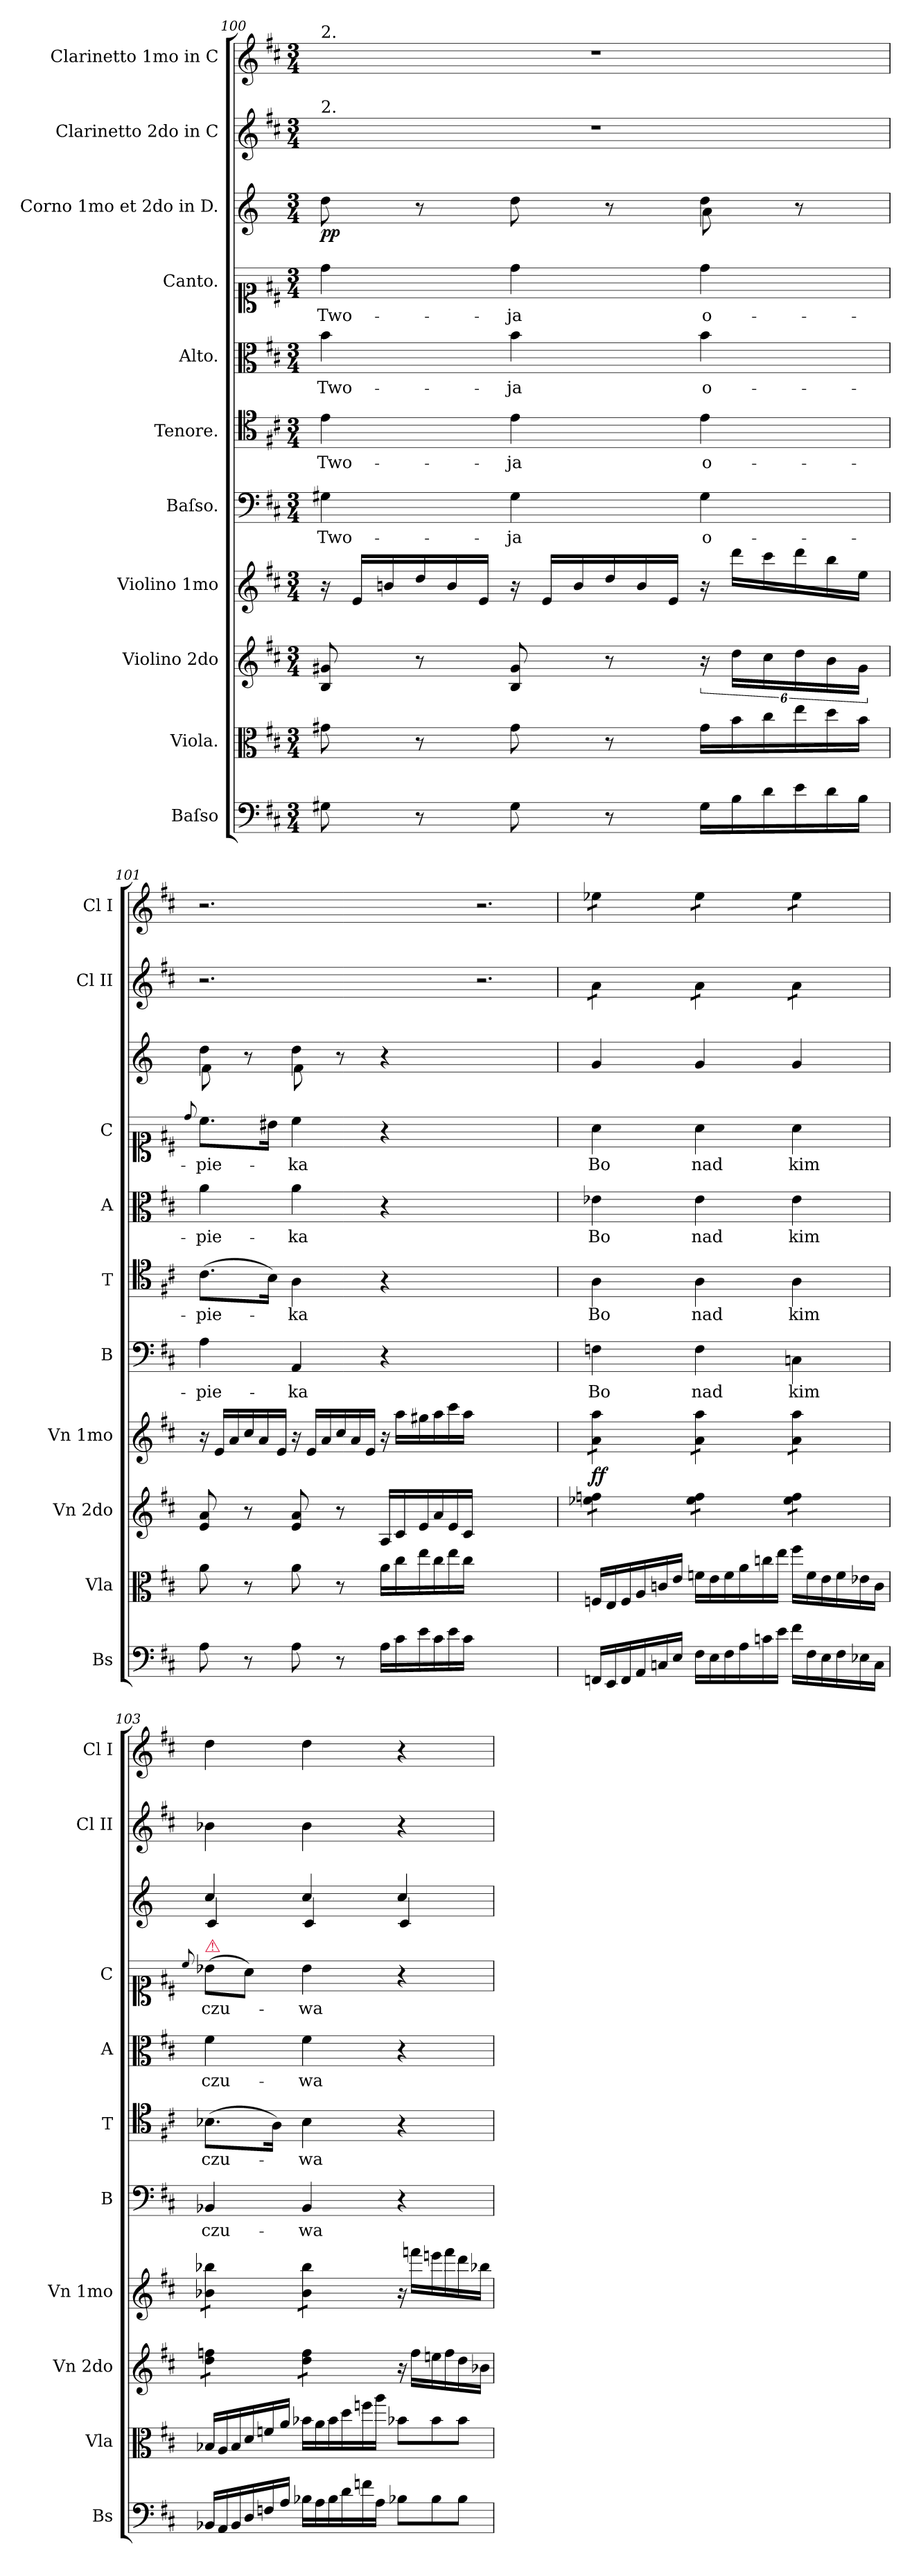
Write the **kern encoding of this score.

**kern	**kern	**kern	**kern	**dynam	**kern	**text	**kern	**text	**kern	**text	**kern	**text	**kern	**dynam	**kern	**kern
*part11	*part10	*part9	*part8	*part8	*part7	*part7	*part6	*part6	*part5	*part5	*part4	*part4	*part3	*part3	*part2	*part1
*staff11	*staff10	*staff9	*staff8	*staff8	*staff7	*staff7	*staff6	*staff6	*staff5	*staff5	*staff4	*staff4	*staff3	*staff3	*staff2	*staff1
*I"Baſso	*I"Viola.	*I"Violino 2do	*I"Violino 1mo	*	*I"Baſso.	*	*I"Tenore.	*	*I"Alto.	*	*I"Canto.	*	*I"Corno 1mo et 2do in D.	*	*I"Clarinetto 2do in C	*I"Clarinetto 1mo in C
*I'Bs	*I'Vla	*I'Vn 2do	*I'Vn 1mo	*	*I'B	*	*I'T	*	*I'A	*	*I'C	*	*	*	*I'Cl II	*I'Cl I
*clefF4	*clefC3	*clefG2	*clefG2	*	*clefF4	*	*clefC4	*	*clefC3	*	*clefC1	*	*clefG2	*	*clefG2	*clefG2
*	*	*	*	*	*	*	*	*	*	*	*	*	*ITrd-1c-2	*	*	*
*k[f#c#]	*k[f#c#]	*k[f#c#]	*k[f#c#]	*	*k[f#c#]	*	*k[f#c#]	*	*k[f#c#]	*	*k[f#c#]	*	*k[f#c#]	*	*k[f#c#]	*k[f#c#]
*D:	*D:	*D:	*D:	*	*D:	*	*D:	*	*D:	*	*D:	*	*	*	*D:	*D:
*M3/4	*M3/4	*M3/4	*M3/4	*	*M3/4	*	*M3/4	*	*M3/4	*	*M3/4	*	*M3/4	*	*M3/4	*M3/4
*	*	*	*Xtuplet	*	*	*	*	*	*	*	*	*	*	*	*	*
=100	=100	=100	=100	=100	=100	=100	=100	=100	=100	=100	=100	=100	=100	=100	=100	=100
*	*	*	*	*	*	*	*	*	*	*	*	*	*^	*	*	*
!	!	!	!	!	!	!	!	!	!	!	!	!	!	!	!	!	!LO:TX:a:t=2.
!	!	!	!	!	!	!	!	!	!	!	!	!	!	!	!	!LO:TX:a:t=2.	!
8G#X\	8g#X\	8B/ 8g#X/	24r	.	4G#X\	Two-	4e\	Two-	4b\	Two-	4dd\	Two-	8ee\	8ee\yy	pp	2.r	2.r
.	.	.	24e/LL	.	.	.	.	.	.	.	.	.	.	.	.	.	.
.	.	.	24bn/	.	.	.	.	.	.	.	.	.	.	.	.	.	.
8r	8r	8r	24dd/	.	.	.	.	.	.	.	.	.	8r	8ryy	.	.	.
.	.	.	24b/	.	.	.	.	.	.	.	.	.	.	.	.	.	.
.	.	.	24e/JJ	.	.	.	.	.	.	.	.	.	.	.	.	.	.
8G#\	8g#\	8B/ 8g#/	24r	.	4G#\	-ja	4e\	-ja	4b\	-ja	4dd\	-ja	8ee\	8ee\yy	.	.	.
.	.	.	24e/LL	.	.	.	.	.	.	.	.	.	.	.	.	.	.
.	.	.	24b/	.	.	.	.	.	.	.	.	.	.	.	.	.	.
8r	8r	8r	24dd/	.	.	.	.	.	.	.	.	.	8r	8ryy	.	.	.
.	.	.	24b/	.	.	.	.	.	.	.	.	.	.	.	.	.	.
.	.	.	24e/JJ	.	.	.	.	.	.	.	.	.	.	.	.	.	.
*Xtuplet	*Xtuplet	*	*	*	*	*	*	*	*	*	*	*	*	*	*	*	*
!	!	!	!	!	!	!	!	!	!	!	!	!	!LO:N:vis=4	!	!	!	!
24G#\LL	24g#\LL	24r	24r	.	4G#\	o-	4e\	o-	4b\	o-	4dd\	o-	8ee\	8b\	.	.	.
24B\	24b\	24dd\LL	24ddd\LL	.	.	.	.	.	.	.	.	.	.	.	.	.	.
24d\	24cc#\	24cc#\	24ccc#\	.	.	.	.	.	.	.	.	.	.	.	.	.	.
24e\	24ee\	24dd\	24ddd\	.	.	.	.	.	.	.	.	.	8r	8ryy	.	.	.
24d\	24dd\	24b\	24bb\	.	.	.	.	.	.	.	.	.	.	.	.	.	.
24B\JJ	24b\JJ	24g#\JJ	24ee\JJ	.	.	.	.	.	.	.	.	.	.	.	.	.	.
=101	=101	=101	=101	=101	=101	=101	=101	=101	=101	=101	=101	=101	=101	=101	=101	=101	=101
.	.	.	.	.	.	.	.	.	.	.	8qqdd/	.	.	.	.	.	.
!	!	!	!	!	!	!	!	!	!	!	!	!	!LO:N:vis=4	!	!	!	!
8A\	8a\	8e/ 8a/	24r	.	4A\	-pie-	(>8.c#\L	-pie-	4a\	-pie-	8.cc#\L	-pie-	8ee\	8g\	.	2.r	2.r
.	.	.	24e/LL	.	.	.	.	.	.	.	.	.	.	.	.	.	.
.	.	.	24a/	.	.	.	.	.	.	.	.	.	.	.	.	.	.
8r	8r	8r	24cc#/	.	.	.	.	.	.	.	.	.	8r	8ryy	.	.	.
.	.	.	24a/	.	.	.	.	.	.	.	.	.	.	.	.	.	.
.	.	.	.	.	.	.	16B\Jk)	.	.	.	16b#X\Jk	.	.	.	.	.	.
.	.	.	24e/JJ	.	.	.	.	.	.	.	.	.	.	.	.	.	.
!	!	!	!	!	!	!	!	!	!	!	!	!	!LO:N:vis=4	!	!	!	!
8A\	8a\	8e/ 8a/	24r	.	4AA/	-ka	4A\	-ka	4a\	-ka	4cc#\	-ka	8ee\	8g\	.	.	.
.	.	.	24e/LL	.	.	.	.	.	.	.	.	.	.	.	.	.	.
.	.	.	24a/	.	.	.	.	.	.	.	.	.	.	.	.	.	.
8r	8r	8r	24cc#/	.	.	.	.	.	.	.	.	.	8r	8ryy	.	.	.
.	.	.	24a/	.	.	.	.	.	.	.	.	.	.	.	.	.	.
.	.	.	24e/JJ	.	.	.	.	.	.	.	.	.	.	.	.	.	.
*	*	*Xtuplet	*	*	*	*	*	*	*	*	*	*	*	*	*	*	*
24A\LL	24a\LL	24A/LL	24r	.	4r	.	4r	.	4r	.	4r	.	4r	4ryy	.	.	.
24c#\	24cc#\	24c#/	24aa\LL	.	.	.	.	.	.	.	.	.	.	.	.	.	.
24e\	24ee\	24e/	24gg#X\	.	.	.	.	.	.	.	.	.	.	.	.	.	.
24c#\	24cc#\	24a/	24aa\	.	.	.	.	.	.	.	.	.	.	.	.	.	.
24e\	24ee\	24e/	24ccc#\	.	.	.	.	.	.	.	.	.	.	.	.	.	.
24c#\JJ	24cc#\JJ	24c#/JJ	24aa\JJ	.	.	.	.	.	.	.	.	.	.	.	.	.	.
2.ryy	2.ryy	2.ryy	2.ryy	.	2.ryy	.	2.ryy	.	2.ryy	.	2.ryy	.	2.ryy	2.ryy	.	2.r	2.r
=102	=102	=102	=102	=102	=102	=102	=102	=102	=102	=102	=102	=102	=102	=102	=102	=102	=102
!	!	!	!	!LO:DY:b	!	!	!	!	!	!	!	!	!	!	!	!	!
*	*	*	*	*	*	*	*	*	*	*	*	*	*v	*v	*	*	*
*	*	*tremolo	*	*	*	*	*	*	*	*	*	*	*	*	*	*
*	*	*	*tremolo	*	*	*	*	*	*	*	*	*	*	*	*	*
*	*	*	*	*	*	*	*	*	*	*	*	*	*	*	*tremolo	*
*	*	*	*	*	*	*	*	*	*	*	*	*	*	*	*	*tremolo
24FFn/LL	24Fn/LL	8ee-X\ 8ffn\L	8a\ 8aa\L	ff	4Fn\	Bo	4A\	Bo	4e-X\	Bo	4a\	Bo	4a/	.	8a\L	8ee-X\L
24EE/	24E/	.	.	.	.	.	.	.	.	.	.	.	.	.	.	.
24FF/	24F/	.	.	.	.	.	.	.	.	.	.	.	.	.	.	.
24AA/	24A/	8ee-X\ 8ffn\J	8a\ 8aa\J	.	.	.	.	.	.	.	.	.	.	.	8a\J	8ee-X\J
24Cn/	24cn/	.	.	.	.	.	.	.	.	.	.	.	.	.	.	.
24E/JJ	24e/JJ	.	.	.	.	.	.	.	.	.	.	.	.	.	.	.
24F#\LL	24fn\LL	8ee-\ 8ff\L	8a\ 8aa\L	.	4F\	nad	4A\	nad	4e-\	nad	4a\	nad	4a/	.	8a\L	8ee-\L
24E\	24e\	.	.	.	.	.	.	.	.	.	.	.	.	.	.	.
24F#\	24f\	.	.	.	.	.	.	.	.	.	.	.	.	.	.	.
24A\	24a\	8ee-\ 8ff\J	8a\ 8aa\J	.	.	.	.	.	.	.	.	.	.	.	8a\J	8ee-\J
24cn\	24ccn\	.	.	.	.	.	.	.	.	.	.	.	.	.	.	.
24e\JJ	24ee\JJ	.	.	.	.	.	.	.	.	.	.	.	.	.	.	.
24f#\LL	24ff#\LL	8ee-\ 8ff\L	8a\ 8aa\L	.	4Cn\	kim	4A\	kim	4e-\	kim	4a\	kim	4a/	.	8a\L	8ee-\L
24F#\	24f\	.	.	.	.	.	.	.	.	.	.	.	.	.	.	.
24E\	24e\	.	.	.	.	.	.	.	.	.	.	.	.	.	.	.
24F#\	24f\	8ee-\ 8ff\J	8a\ 8aa\J	.	.	.	.	.	.	.	.	.	.	.	8a\J	8ee-\J
*	*	*	*	*	*	*	*	*	*	*	*	*	*	*	*	*Xtremolo
*	*	*	*	*	*	*	*	*	*	*	*	*	*	*	*Xtremolo	*
24E-X\	24e-X\	.	.	.	.	.	.	.	.	.	.	.	.	.	.	.
24C\JJ	24c\JJ	.	.	.	.	.	.	.	.	.	.	.	.	.	.	.
=103	=103	=103	=103	=103	=103	=103	=103	=103	=103	=103	=103	=103	=103	=103	=103	=103
.	.	.	.	.	.	.	.	.	.	.	8qqcc#/	.	.	.	.	.
*	*	*	*	*	*	*	*	*	*	*	*	*	*^	*	*	*
!	!	!	!	!	!	!	!	!	!	!	!LO:TX:a:color=crimson:t=⚠	!	!	!	!	!	!
24BB-X/LL	24B-X/LL	8dd\ 8ffn\L	8b-X\ 8bb-X\L	.	4BB-X/	czu-	(>8.B-X\L	czu-	4f#\	czu-	(>8b-X\L	czu-	4dd/	4d/	.	4b-X\	4dd\
24AA/	24A/	.	.	.	.	.	.	.	.	.	.	.	.	.	.	.	.
24BB-/	24B-/	.	.	.	.	.	.	.	.	.	.	.	.	.	.	.	.
24D\	24d\	8dd\ 8ffn\J	8b-X\ 8bb-X\J	.	.	.	.	.	.	.	8a\J)	.	.	.	.	.	.
24Fn\	24fn\	.	.	.	.	.	.	.	.	.	.	.	.	.	.	.	.
.	.	.	.	.	.	.	16A\Jk)	.	.	.	.	.	.	.	.	.	.
24A\JJ	24a\JJ	.	.	.	.	.	.	.	.	.	.	.	.	.	.	.	.
24B-X\LL	24b-X\LL	8dd\ 8ff\L	8b-\ 8bb-\L	.	4BB-/	-wa	4B-\	-wa	4f#\	-wa	4b-\	-wa	4dd/	4d/	.	4b-\	4dd\
24A\	24a\	.	.	.	.	.	.	.	.	.	.	.	.	.	.	.	.
24B-\	24b-\	.	.	.	.	.	.	.	.	.	.	.	.	.	.	.	.
24d\	24dd\	8dd\ 8ff\J	8b-\ 8bb-\J	.	.	.	.	.	.	.	.	.	.	.	.	.	.
*	*	*	*Xtremolo	*	*	*	*	*	*	*	*	*	*	*	*	*	*
*	*	*Xtremolo	*	*	*	*	*	*	*	*	*	*	*	*	*	*	*
24fn\	24ffn\	.	.	.	.	.	.	.	.	.	.	.	.	.	.	.	.
24A\JJ	24aa\JJ	.	.	.	.	.	.	.	.	.	.	.	.	.	.	.	.
12B-X\L	12b-X\L	24r	24r	.	4r	.	4r	.	4r	.	4r	.	4dd/	4d/	.	4r	4r
.	.	24ff\LL	24fffn\LL	.	.	.	.	.	.	.	.	.	.	.	.	.	.
12B-\	12b-\	24een\	24eeen\	.	.	.	.	.	.	.	.	.	.	.	.	.	.
.	.	24ff\	24fff\	.	.	.	.	.	.	.	.	.	.	.	.	.	.
12B-\J	12b-\J	24dd\	24ddd\	.	.	.	.	.	.	.	.	.	.	.	.	.	.
.	.	24b-X\JJ	24bb-X\JJ	.	.	.	.	.	.	.	.	.	.	.	.	.	.
*	*	*	*	*	*	*	*	*	*	*	*	*	*v	*v	*	*	*
=	=	=	=	=	=	=	=	=	=	=	=	=	=	=	=	=
*-	*-	*-	*-	*-	*-	*-	*-	*-	*-	*-	*-	*-	*-	*-	*-	*-
